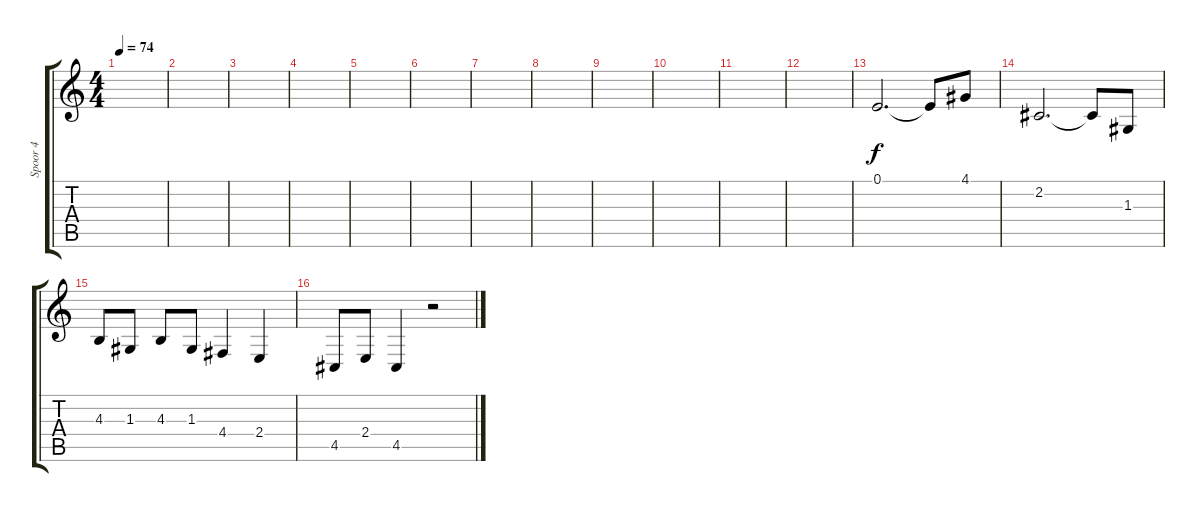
\track ("Spoor 4" "Spoor 4") {instrument trumpet}
\staff {score tabs}
\tuning (E4 B3 G3 D3 A2 E2) {hide}
\ts (4 4)
\tempo 74
\clef g2
\ks c
|
|
|
|
|
|
|
|
|
|
|
|
0.1.2{d} 0.1{t}.8 4.1.8 |
2.2.2{d} 2.2{t}.8 1.3.8 |
4.3.8 1.3.8 4.3.8 1.3.8 4.4.4 2.4.4 |
4.5.8 2.4.8 4.5.4 r.2
